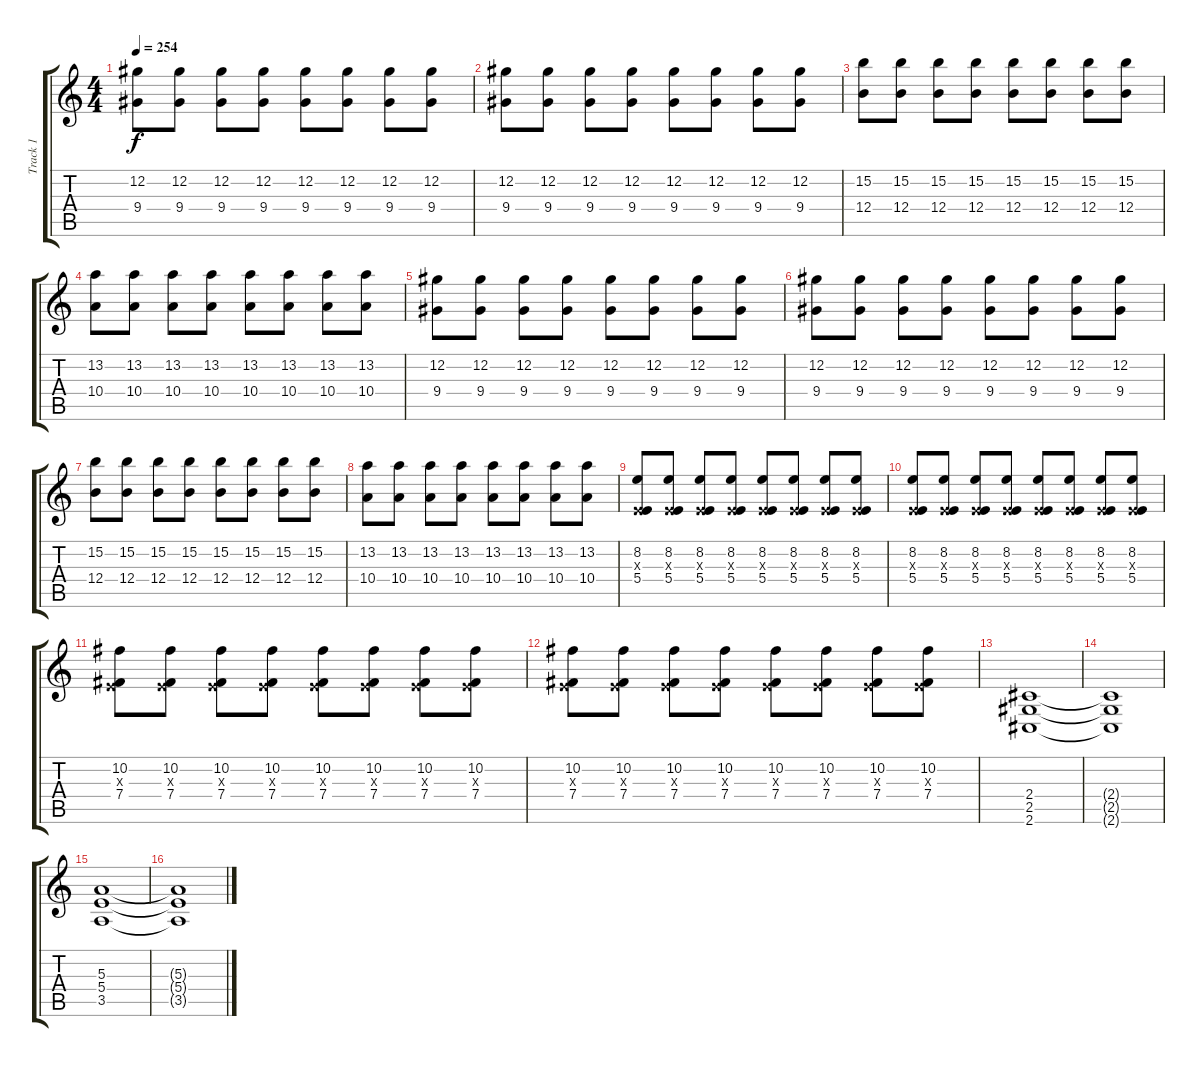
\track ("Track 1" "Track 1") {instrument distortionguitar}
\staff {score tabs}
\tuning (Db4 Ab3 E3 B2 Gb2 B1) {hide}
\ts (4 4)
\tempo 254
\clef g2
\ks c
(12.2 9.4).8{dy f} (12.2 9.4).8 (12.2 9.4).8 (12.2 9.4).8 (12.2 9.4).8 (12.2 9.4).8 (12.2 9.4).8 (12.2 9.4).8 |
(12.2 9.4).8 (12.2 9.4).8 (12.2 9.4).8 (12.2 9.4).8 (12.2 9.4).8 (12.2 9.4).8 (12.2 9.4).8 (12.2 9.4).8 |
(15.2 12.4).8 (15.2 12.4).8 (15.2 12.4).8 (15.2 12.4).8 (15.2 12.4).8 (15.2 12.4).8 (15.2 12.4).8 (15.2 12.4).8 |
(13.2 10.4).8 (13.2 10.4).8 (13.2 10.4).8 (13.2 10.4).8 (13.2 10.4).8 (13.2 10.4).8 (13.2 10.4).8 (13.2 10.4).8 |
(12.2 9.4).8 (12.2 9.4).8 (12.2 9.4).8 (12.2 9.4).8 (12.2 9.4).8 (12.2 9.4).8 (12.2 9.4).8 (12.2 9.4).8 |
(12.2 9.4).8 (12.2 9.4).8 (12.2 9.4).8 (12.2 9.4).8 (12.2 9.4).8 (12.2 9.4).8 (12.2 9.4).8 (12.2 9.4).8 |
(15.2 12.4).8 (15.2 12.4).8 (15.2 12.4).8 (15.2 12.4).8 (15.2 12.4).8 (15.2 12.4).8 (15.2 12.4).8 (15.2 12.4).8 |
(13.2 10.4).8 (13.2 10.4).8 (13.2 10.4).8 (13.2 10.4).8 (13.2 10.4).8 (13.2 10.4).8 (13.2 10.4).8 (13.2 10.4).8 |
(8.2 0.3{x} 5.4).8 (8.2 0.3{x} 5.4).8 (8.2 0.3{x} 5.4).8 (8.2 0.3{x} 5.4).8 (8.2 0.3{x} 5.4).8 (8.2 0.3{x} 5.4).8 (8.2 0.3{x} 5.4).8 (8.2 0.3{x} 5.4).8 |
(8.2 0.3{x} 5.4).8 (8.2 0.3{x} 5.4).8 (8.2 0.3{x} 5.4).8 (8.2 0.3{x} 5.4).8 (8.2 0.3{x} 5.4).8 (8.2 0.3{x} 5.4).8 (8.2 0.3{x} 5.4).8 (8.2 0.3{x} 5.4).8 |
(10.2 0.3{x} 7.4).8 (10.2 0.3{x} 7.4).8 (10.2 0.3{x} 7.4).8 (10.2 0.3{x} 7.4).8 (10.2 0.3{x} 7.4).8 (10.2 0.3{x} 7.4).8 (10.2 0.3{x} 7.4).8 (10.2 0.3{x} 7.4).8 |
(10.2 0.3{x} 7.4).8 (10.2 0.3{x} 7.4).8 (10.2 0.3{x} 7.4).8 (10.2 0.3{x} 7.4).8 (10.2 0.3{x} 7.4).8 (10.2 0.3{x} 7.4).8 (10.2 0.3{x} 7.4).8 (10.2 0.3{x} 7.4).8 |
(2.4 2.5 2.6).1{balance 8} |
(2.4{t} 2.5{t} 2.6{t}).1 |
(5.3 5.4 3.5).1 |
(5.3{t} 5.4{t} 3.5{t}).1
